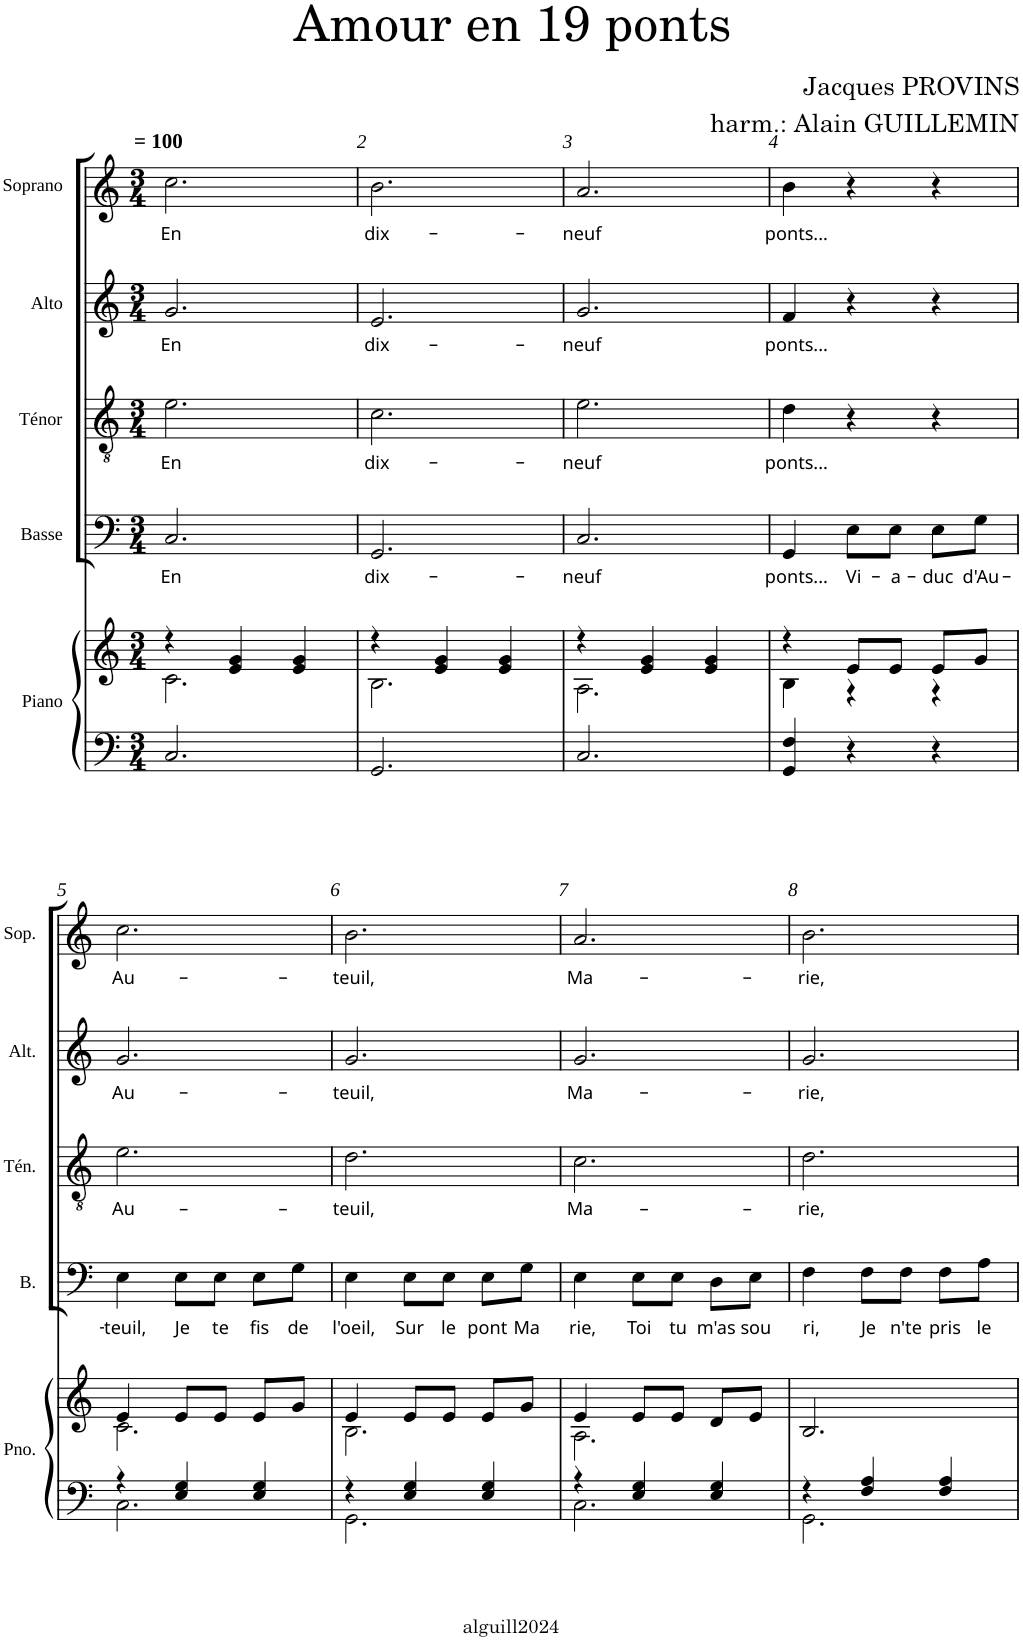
**kern	**kern	**kern	**text	**kern	**text	**kern	**text	**kern	**text
*part5	*part5	*part4	*part4	*part3	*part3	*part2	*part2	*part1	*part1
*staff6	*staff5	*staff4	*staff4	*staff3	*staff3	*staff2	*staff2	*staff1	*staff1
*I"Piano	*	*I"Basse	*	*I"Ténor	*	*I"Alto	*	*I"Soprano	*
*I'Pno.	*	*I'B.	*	*I'Tén.	*	*I'Alt.	*	*I'Sop.	*
*clefF4	*clefG2	*clefF4	*	*clefGv2	*	*clefG2	*	*clefG2	*
*k[]	*k[]	*k[]	*	*k[]	*	*k[]	*	*k[]	*
*M3/4	*M3/4	*M3/4	*	*M3/4	*	*M3/4	*	*M3/4	*
=1	=1	=1	=1	=1	=1	=1	=1	=1	=1
*	*^	*	*	*	*	*	*	*	*
!	!	!	!	!	!	!	!	!	!LO:TX:a:B:t== 100	!
!	!	!	!	!LO:LY:b	!	!LO:LY:b	!	!LO:LY:b	!	!LO:LY:b
2.C/	4r	2.c\	2.C/	En	2.e\	En	2.g/	En	2.cc\	En
.	4e/ 4g/	.	.	.	.	.	.	.	.	.
.	4e/ 4g/	.	.	.	.	.	.	.	.	.
=2	=2	=2	=2	=2	=2	=2	=2	=2	=2	=2
!	!	!	!	!LO:LY:b	!	!LO:LY:b	!	!LO:LY:b	!	!LO:LY:b
2.GG/	4r	2.B\	2.GG/	dix-	2.c\	dix-	2.e/	dix-	2.b\	dix-
.	4e/ 4g/	.	.	.	.	.	.	.	.	.
.	4e/ 4g/	.	.	.	.	.	.	.	.	.
=3	=3	=3	=3	=3	=3	=3	=3	=3	=3	=3
!	!	!	!	!LO:LY:b	!	!LO:LY:b	!	!LO:LY:b	!	!LO:LY:b
2.C/	4r	2.A\	2.C/	-neuf	2.e\	-neuf	2.g/	-neuf	2.a/	-neuf
.	4e/ 4g/	.	.	.	.	.	.	.	.	.
.	4e/ 4g/	.	.	.	.	.	.	.	.	.
=4	=4	=4	=4	=4	=4	=4	=4	=4	=4	=4
!	!	!	!	!LO:LY:b	!	!LO:LY:b	!	!LO:LY:b	!	!LO:LY:b
4GG/ 4F/	4r	4B\	4GG/	ponts...	4d\	ponts...	4f/	ponts...	4b\	ponts...
!	!	!	!	!LO:LY:b	!	!	!	!	!	!
4r	8e/L	4r	8E\L	Vi-	4r	.	4r	.	4r	.
!	!	!	!	!LO:LY:b	!	!	!	!	!	!
.	8e/J	.	8E\J	-a-	.	.	.	.	.	.
!	!	!	!	!LO:LY:b	!	!	!	!	!	!
4r	8e/L	4r	8E\L	-duc	4r	.	4r	.	4r	.
!	!	!	!	!LO:LY:b	!	!	!	!	!	!
.	8g/J	.	8G\J	d'Au-	.	.	.	.	.	.
!!LO:LB:g=z
=5	=5	=5	=5	=5	=5	=5	=5	=5	=5	=5
*^	*	*	*	*	*	*	*	*	*	*
!	!	!	!	!	!LO:LY:b	!	!LO:LY:b	!	!LO:LY:b	!	!LO:LY:b
4r	2.C\	4e/	2.c\	4E\	-teuil,	2.e\	Au-	2.g/	Au-	2.cc\	Au-
!	!	!	!	!	!LO:LY:b	!	!	!	!	!	!
4E/ 4G/	.	8e/L	.	8E\L	Je	.	.	.	.	.	.
!	!	!	!	!	!LO:LY:b	!	!	!	!	!	!
.	.	8e/J	.	8E\J	te	.	.	.	.	.	.
!	!	!	!	!	!LO:LY:b	!	!	!	!	!	!
4E/ 4G/	.	8e/L	.	8E\L	fis	.	.	.	.	.	.
!	!	!	!	!	!LO:LY:b	!	!	!	!	!	!
.	.	8g/J	.	8G\J	de	.	.	.	.	.	.
=6	=6	=6	=6	=6	=6	=6	=6	=6	=6	=6	=6
!	!	!	!	!	!LO:LY:b	!	!LO:LY:b	!	!LO:LY:b	!	!LO:LY:b
4r	2.GG\	4e/	2.B\	4E\	l'oeil,	2.d\	-teuil,	2.g/	-teuil,	2.b\	-teuil,
!	!	!	!	!	!LO:LY:b	!	!	!	!	!	!
4E/ 4G/	.	8e/L	.	8E\L	Sur	.	.	.	.	.	.
!	!	!	!	!	!LO:LY:b	!	!	!	!	!	!
.	.	8e/J	.	8E\J	le	.	.	.	.	.	.
!	!	!	!	!	!LO:LY:b	!	!	!	!	!	!
4E/ 4G/	.	8e/L	.	8E\L	pont	.	.	.	.	.	.
!	!	!	!	!	!LO:LY:b	!	!	!	!	!	!
.	.	8g/J	.	8G\J	Ma	.	.	.	.	.	.
=7	=7	=7	=7	=7	=7	=7	=7	=7	=7	=7	=7
!	!	!	!	!	!LO:LY:b	!	!LO:LY:b	!	!LO:LY:b	!	!LO:LY:b
4r	2.C\	4e/	2.A\	4E\	rie,	2.c\	Ma-	2.g/	Ma-	2.a/	Ma-
!	!	!	!	!	!LO:LY:b	!	!	!	!	!	!
4E/ 4G/	.	8e/L	.	8E\L	Toi	.	.	.	.	.	.
!	!	!	!	!	!LO:LY:b	!	!	!	!	!	!
.	.	8e/J	.	8E\J	tu	.	.	.	.	.	.
!	!	!	!	!	!LO:LY:b	!	!	!	!	!	!
4E/ 4G/	.	8d/L	.	8D\L	m'as	.	.	.	.	.	.
!	!	!	!	!	!LO:LY:b	!	!	!	!	!	!
.	.	8e/J	.	8E\J	sou	.	.	.	.	.	.
=8	=8	=8	=8	=8	=8	=8	=8	=8	=8	=8	=8
!	!	!	!	!	!LO:LY:b	!	!LO:LY:b	!	!LO:LY:b	!	!LO:LY:b
4r	2.GG\	2.ryy	2.B/	4F\	ri,	2.d\	-rie,	2.g/	-rie,	2.b\	-rie,
!	!	!	!	!	!LO:LY:b	!	!	!	!	!	!
4F/ 4A/	.	.	.	8F\L	Je	.	.	.	.	.	.
!	!	!	!	!	!LO:LY:b	!	!	!	!	!	!
.	.	.	.	8F\J	n'te	.	.	.	.	.	.
!	!	!	!	!	!LO:LY:b	!	!	!	!	!	!
4F/ 4A/	.	.	.	8F\L	pris	.	.	.	.	.	.
!	!	!	!	!	!LO:LY:b	!	!	!	!	!	!
.	.	.	.	8A\J	le	.	.	.	.	.	.
*v	*v	*	*	*	*	*	*	*	*	*	*
*	*v	*v	*	*	*	*	*	*	*	*
=	=	=	=	=	=	=	=	=	=
*-	*-	*-	*-	*-	*-	*-	*-	*-	*-
